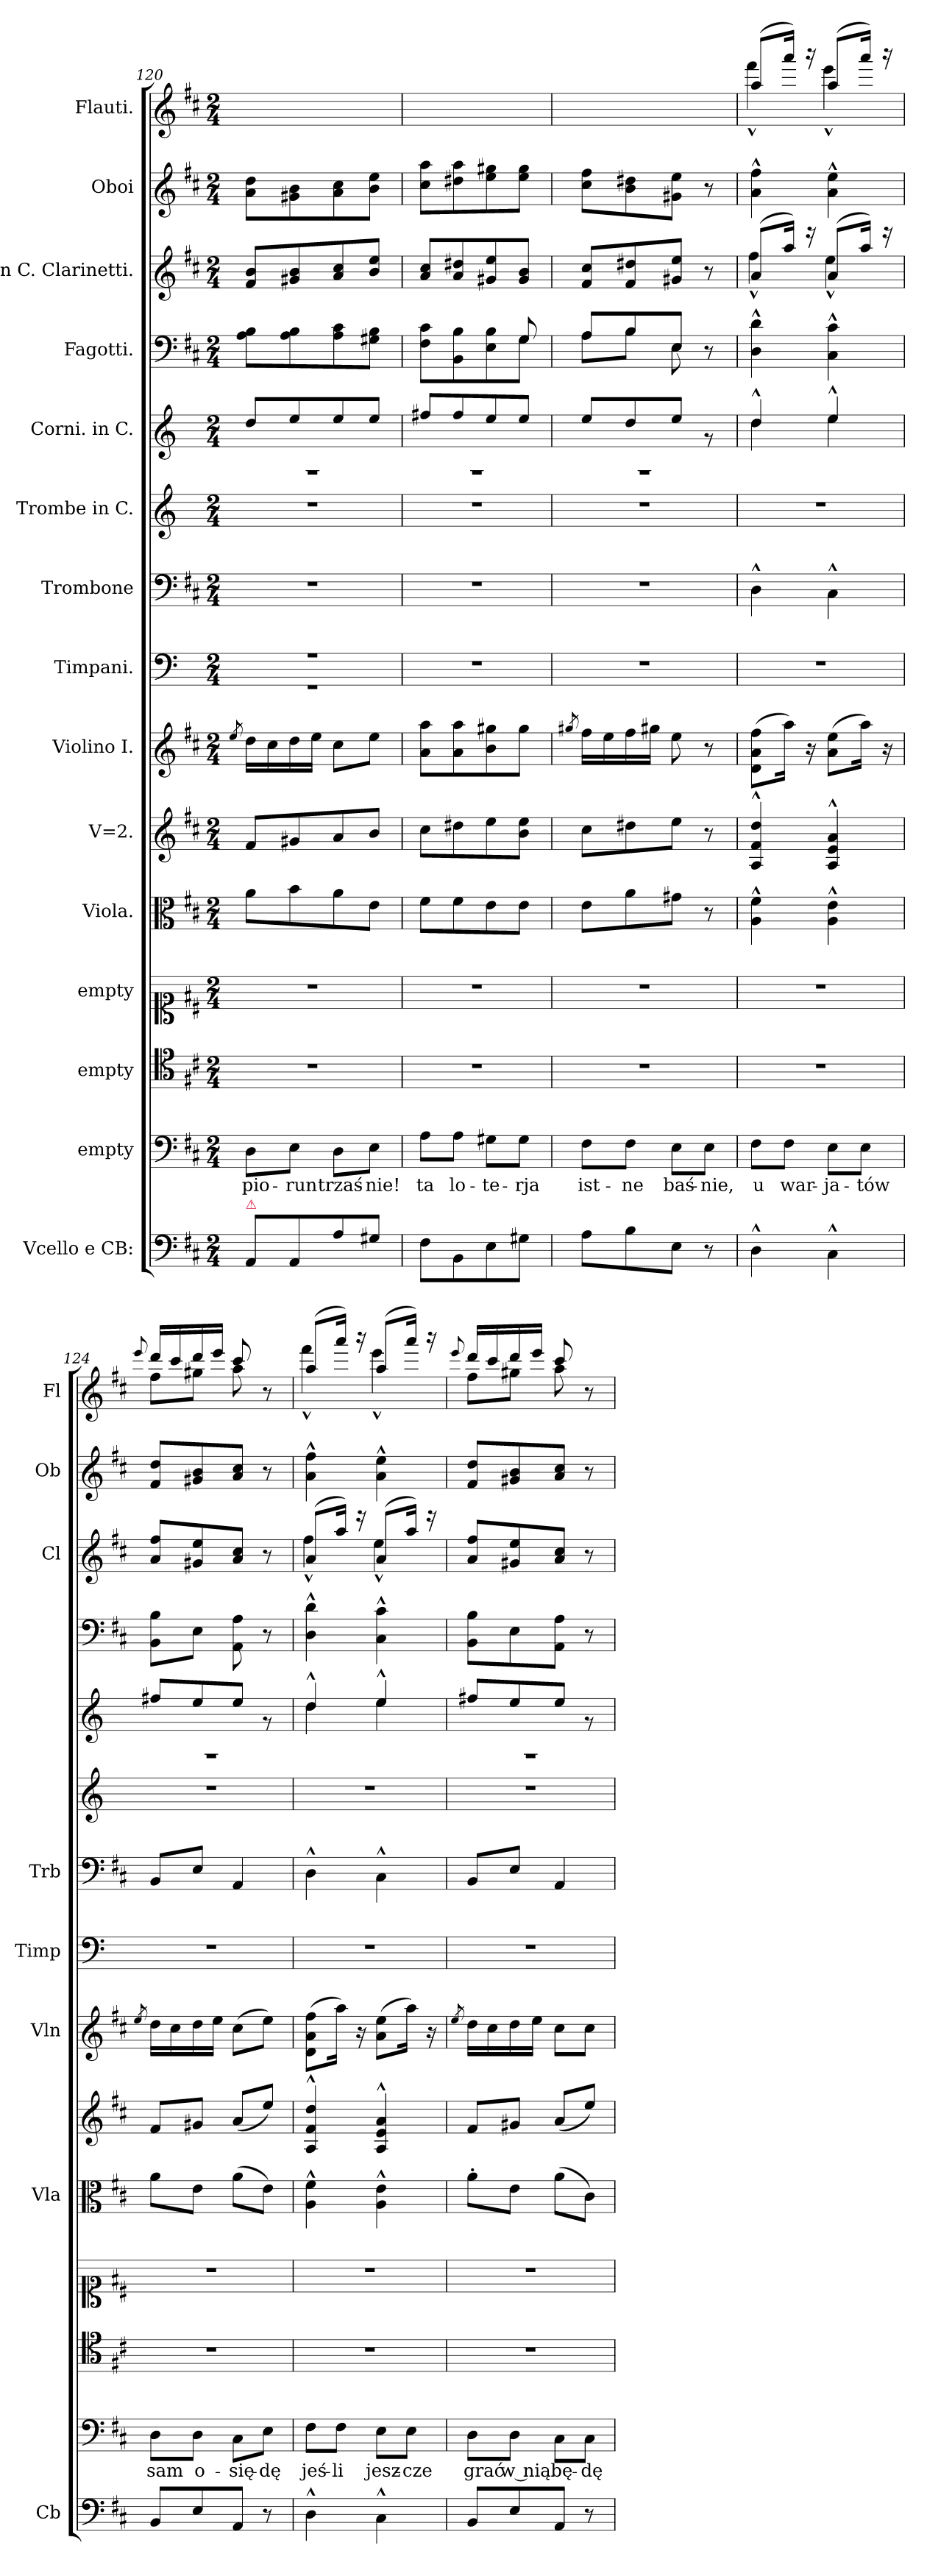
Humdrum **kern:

**kern	**kern	**text	**kern	**kern	**kern	**kern	**kern	**kern	**kern	**kern	**kern	**kern	**kern	**kern	**kern
*part15	*part14	*part14	*part13	*part12	*part11	*part10	*part9	*part8	*part7	*part6	*part5	*part4	*part3	*part2	*part1
*staff15	*staff14	*staff14	*staff13	*staff12	*staff11	*staff10	*staff9	*staff8	*staff7	*staff6	*staff5	*staff4	*staff3	*staff2	*staff1
*I"Vcello e CB:	*I"empty	*	*I"empty	*I"empty	*I"Viola.	*I"V=2.	*I"Violino I.	*I"Timpani.	*I"Trombone	*I"Trombe in C.	*I"Corni. in C.	*I"Fagotti.	*I"in C. Clarinetti.	*I"Oboi	*I"Flauti.
*I'Cb	*	*	*	*	*I'Vla	*	*I'Vln	*I'Timp	*I'Trb	*	*	*	*I'Cl	*I'Ob	*I'Fl
*clefF4	*clefF4	*	*clefC4	*clefC1	*clefC3	*clefG2	*clefG2	*clefF4	*clefF4	*clefG2	*clefG2	*clefF4	*clefG2	*clefG2	*clefG2
*k[f#c#]	*k[f#c#]	*	*k[f#c#]	*k[f#c#]	*k[f#c#]	*k[f#c#]	*k[f#c#]	*k[]	*k[f#c#]	*k[]	*k[]	*k[f#c#]	*k[f#c#]	*k[f#c#]	*k[f#c#]
*M2/4	*M2/4	*	*M2/4	*M2/4	*M2/4	*M2/4	*M2/4	*M2/4	*M2/4	*M2/4	*M2/4	*M2/4	*M2/4	*M2/4	*M2/4
=120	=120	=120	=120	=120	=120	=120	=120	=120	=120	=120	=120	=120	=120	=120	=120
.	.	.	.	.	.	.	8qee/	.	.	.	.	.	.	.	.
*	*	*	*	*	*	*	*	*^	*	*	*^	*	*	*	*
!LO:TX:a:color=crimson:t=⚠	!	!	!	!	!	!	!	!	!	!	!	!	!	!	!	!	!
8AA/L	8D\L	pio-	2r	2r	8a\L	8f#/L	16dd\LL	2r	2r	2r	2r	2rF	8dd/L	8A\ 8B\L	8f#/ 8b/L	8a\ 8dd\L	8aayy\ 8dddyy\L
.	.	.	.	.	.	.	16cc#\	.	.	.	.	.	.	.	.	.	.
8AA/	8E\J	-run	.	.	8b\	8g#X/	16dd\	.	.	.	.	.	8ee/	8A\ 8B\	8g#X/ 8b/	8g#X\ 8b\	8gg#Xyy\ 8bbyy\
.	.	.	.	.	.	.	16ee\JJ	.	.	.	.	.	.	.	.	.	.
8A\	8D\L	trzaś-	.	.	8a\	8a/	8cc#\L	.	.	.	.	.	8ee/	8A\ 8c#\	8a/ 8cc#/	8a\ 8cc#\	8aayy\ 8ccc#yy\
8G#X\J	8E\J	-nie!	.	.	8e\J	8b/J	8ee\J	.	.	.	.	.	8ee/J	8G#X\ 8B\J	8b/ 8ee/J	8b\ 8ee\J	8bbyy\ 8eeeyy\J
*	*	*	*	*	*	*	*	*v	*v	*	*	*	*	*	*	*	*
=121	=121	=121	=121	=121	=121	=121	=121	=121	=121	=121	=121	=121	=121	=121	=121	=121
*	*	*	*	*	*	*	*	*	*	*	*	*	*^	*	*	*
8F#\L	8A\L	ta	2r	2r	8f#\L	8cc#\L	8a\ 8aa\L	2r	2r	2r	2rF	8ff#X/L	8F#\ 8c#\L	4.ryy	8a/ 8cc#/L	8cc#\ 8aa\L	8ccc#yy\ 8aaayy\L
8BB\	8A\J	lo-	.	.	8f#\	8dd#X\	8a\ 8aa\	.	.	.	.	8ff#/	8BB\ 8B\	.	8a/ 8dd#X/	8dd#X\ 8aa\	8ddd#Xyy\ 8aaayy\
8E\	8G#X\L	-te-	.	.	8e\	8ee\	8b\ 8gg#X\	.	.	.	.	8ee/	8E\ 8B\	.	8g#X/ 8ee/	8ee\ 8gg#X\	8eeeyy\ 8ggg#Xyy\
8G#X\J	8G#\J	-rja	.	.	8e\J	8b\ 8ee\J	8gg#\J	.	.	.	.	8ee/J	8G\J	8G/	8g#/ 8b/J	8ee\ 8gg#\J	8eeeyy\ 8ggg#yy\J
=122	=122	=122	=122	=122	=122	=122	=122	=122	=122	=122	=122	=122	=122	=122	=122	=122	=122
.	.	.	.	.	.	.	8qgg#X/	.	.	.	.	.	.	.	.	.	.
8A\L	8F#\L	ist-	2r	2r	8e\L	8cc#\L	16ff#\LL	2r	2r	2r	2rF	8ee/L	8A/L	8A\L	8f#/ 8cc#/L	8cc#\ 8ff#\L	8ccc#yy\ 8fff#yy\L
.	.	.	.	.	.	.	16ee\	.	.	.	.	.	.	.	.	.	.
8B\	8F#\J	-ne	.	.	8a\	8dd#X\	16ff#\	.	.	.	.	8dd/	8B/	8B\J	8f#/ 8dd#X/	8b\ 8dd#X\	8bbyy\ 8ddd#Xyy\
.	.	.	.	.	.	.	16gg#X\JJ	.	.	.	.	.	.	.	.	.	.
8E\J	8E\L	baś-	.	.	8g#X\J	8ee\J	8ee\	.	.	.	.	8ee/J	8E/J	8E\	8g#X/ 8ee/J	8g#X\ 8ee\J	8gg#Xyy\ 8eeeyy\J
8r	8E\J	-nie,	.	.	8r	8r	8r	.	.	.	.	8r	8r	8ryy	8r	8r	8ryy
*	*	*	*	*	*	*	*	*	*	*	*	*	*v	*v	*	*	*
=123	=123	=123	=123	=123	=123	=123	=123	=123	=123	=123	=123	=123	=123	=123	=123	=123
*	*	*	*	*	*	*	*	*	*	*	*	*	*	*^	*	*^
4D^^\	8F#\L	u	2r	2r	4A^^\ 4f#^^\	4A^^/ 4f#^^/ 4dd^^/	(8d\ 8a\ 8ff#\L	2r	4D^^\	2r	4dd^^/	4dd\	4D^^\ 4d^^\	(<8a/L	4ff#^^>\	4a^^\ 4ff#^^\	(<8aa/L	4fff#^^>\
.	8F#\J	war-	.	.	.	.	16aa\Jk)	.	.	.	.	.	.	16aa/Jk)	.	.	16aaa/Jk)	.
.	.	.	.	.	.	.	16r	.	.	.	.	.	.	16r	.	.	16r	.
4C#^^\	8E\L	-ja-	.	.	4A^^\ 4e^^\	4A^^/ 4e^^/ 4a^^/	(8a\ 8ee\L	.	4C#^^\	.	4ee^^/	4ee\	4C#^^\ 4c#^^\	(<8a/L	4ee^^>\	4a^^\ 4ee^^\	(<8aa/L	4eee^^>\
.	8E\J	-tów	.	.	.	.	16aa\Jk)	.	.	.	.	.	.	16aa/Jk)	.	.	16aaa/Jk)	.
.	.	.	.	.	.	.	16r	.	.	.	.	.	.	16r	.	.	16r	.
*	*	*	*	*	*	*	*	*	*	*	*	*	*	*v	*v	*	*	*
=124	=124	=124	=124	=124	=124	=124	=124	=124	=124	=124	=124	=124	=124	=124	=124	=124	=124
.	.	.	.	.	.	.	8qee/	.	.	.	.	.	.	.	.	8qqeee/	.
8BB/L	8D\L	sam	2r	2r	8a\L	8f#/L	16dd\LL	2r	8BB/L	2r	2rF	8ff#X/L	8BB\ 8B\L	8a/ 8ff#/L	8f#/ 8dd/L	16ddd/LL	8ff#\L
.	.	.	.	.	.	.	16cc#\	.	.	.	.	.	.	.	.	16ccc#/	.
8E/	8D\J	o-	.	.	8e\J	8g#X/J	16dd\	.	8E/J	.	.	8ee/	8E\J	8g#X/ 8ee/	8g#X/ 8b/	16ddd/	8gg#X\J
.	.	.	.	.	.	.	16ee\JJ	.	.	.	.	.	.	.	.	16eee/JJ	.
8AA/J	8C#\L	-się-	.	.	(8a\L	(8a/L	(8cc#\L	.	4AA/	.	.	8ee/J	8AA\ 8A\	8a/ 8cc#/J	8a/ 8cc#/J	8ccc#/	8aa\
8r	8E\J	-dę	.	.	8e\J)	8ee/J)	8ee\J)	.	.	.	.	8r	8r	8r	8r	8r	8ryy
=125	=125	=125	=125	=125	=125	=125	=125	=125	=125	=125	=125	=125	=125	=125	=125	=125	=125
*	*	*	*	*	*	*	*	*	*	*	*	*	*	*^	*	*	*
4D^^\	8F#\L	jeś-	2r	2r	4A^^\ 4f#^^\	4A^^/ 4f#^^/ 4dd^^/	(8d\ 8a\ 8ff#\L	2r	4D^^\	2r	4dd^^/	4dd\	4D^^\ 4d^^\	(<8a/L	4ff#^^>\	4a^^\ 4ff#^^\	(<8aa/L	4fff#^^>\
.	8F#\J	-li	.	.	.	.	16aa\Jk)	.	.	.	.	.	.	16aa/Jk)	.	.	16aaa/Jk)	.
.	.	.	.	.	.	.	16r	.	.	.	.	.	.	16r	.	.	16r	.
4C#^^\	8E\L	jesz-	.	.	4A^^\ 4e^^\	4A^^/ 4e^^/ 4a^^/	(8a\ 8ee\L	.	4C#^^\	.	4ee^^/	4ee\	4C#^^\ 4c#^^\	(<8a/L	4ee^^>\	4a^^\ 4ee^^\	(<8aa/L	4eee^^>\
.	8E\J	-cze	.	.	.	.	16aa\Jk)	.	.	.	.	.	.	16aa/Jk)	.	.	16aaa/Jk)	.
.	.	.	.	.	.	.	16r	.	.	.	.	.	.	16r	.	.	16r	.
*	*	*	*	*	*	*	*	*	*	*	*	*	*	*v	*v	*	*	*
=126	=126	=126	=126	=126	=126	=126	=126	=126	=126	=126	=126	=126	=126	=126	=126	=126	=126
.	.	.	.	.	.	.	8qee/	.	.	.	.	.	.	.	.	8qqeee/	.
8BB/L	8D\L	grać	2r	2r	8a'\L	8f#/L	16dd\LL	2r	8BB/L	2r	2rF	8ff#X/L	8BB\ 8B\L	8a/ 8ff#/L	8f#/ 8dd/L	16ddd/LL	8ff#\L
.	.	.	.	.	.	.	16cc#\	.	.	.	.	.	.	.	.	16ccc#/	.
8E/	8D\J	w nią	.	.	8e\J	8g#X/J	16dd\	.	8E/J	.	.	8ee/	8E\	8g#X/ 8ee/	8g#X/ 8b/	16ddd/	8gg#X\J
.	.	.	.	.	.	.	16ee\JJ	.	.	.	.	.	.	.	.	16eee/JJ	.
8AA/J	8C#\L	bę-	.	.	(8a\L	(8a/L	8cc#\L	.	4AA/	.	.	8ee/J	8AA\ 8A\J	8a/ 8cc#/J	8a/ 8cc#/J	8ccc#/	8aa\
8r	8C#\J	-dę	.	.	8c#\J)	8ee/J)	8cc#\J	.	.	.	.	8r	8r	8r	8r	8r	8ryy
*	*	*	*	*	*	*	*	*	*	*	*v	*v	*	*	*	*v	*v
=	=	=	=	=	=	=	=	=	=	=	=	=	=	=	=
*-	*-	*-	*-	*-	*-	*-	*-	*-	*-	*-	*-	*-	*-	*-	*-
